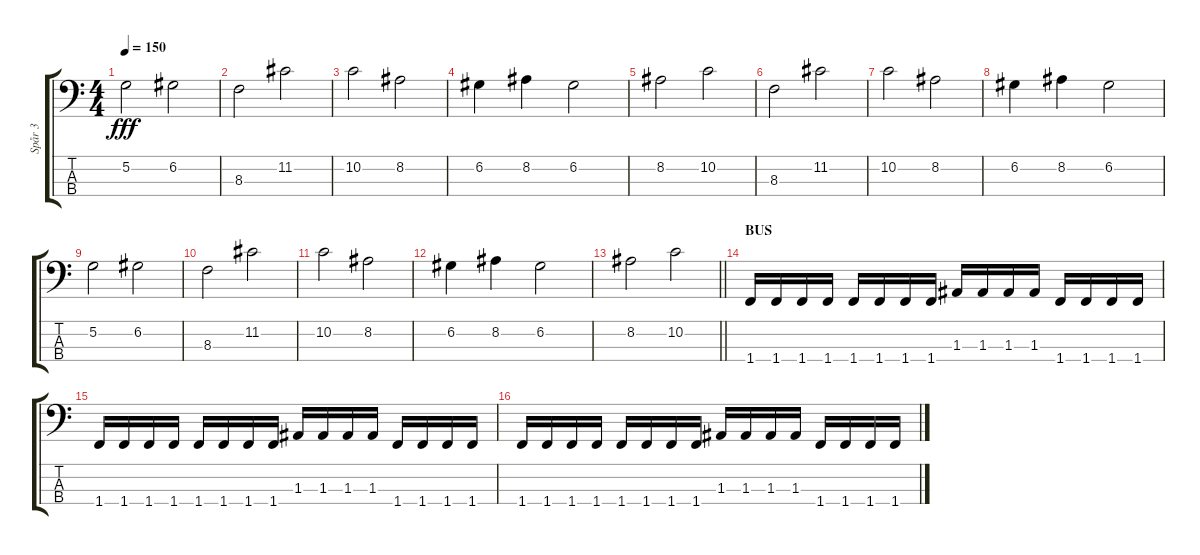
\track ("Spår 3" "Spår 3") {instrument electricbasspick}
\staff {score tabs}
\tuning (G2 D2 A1 E1) {hide}
\ts (4 4)
\tempo 150
\clef f4
\ks c
5.2.2{dy fff} 6.2.2 |
8.3.2 11.2.2 |
10.2.2 8.2.2 |
6.2.4 8.2.4 6.2.2 |
8.2.2 10.2.2 |
8.3.2 11.2.2 |
10.2.2 8.2.2 |
6.2.4 8.2.4 6.2.2 |
5.2.2 6.2.2 |
8.3.2 11.2.2 |
10.2.2 8.2.2 |
6.2.4 8.2.4 6.2.2 |
\barLineRight lightlight
8.2.2 10.2.2 |
\section ("" "BUS")
1.4.16 1.4.16 1.4.16 1.4.16 1.4.16 1.4.16 1.4.16 1.4.16 1.3.16 1.3.16 1.3.16 1.3.16 1.4.16 1.4.16 1.4.16 1.4.16 |
1.4.16 1.4.16 1.4.16 1.4.16 1.4.16 1.4.16 1.4.16 1.4.16 1.3.16 1.3.16 1.3.16 1.3.16 1.4.16 1.4.16 1.4.16 1.4.16 |
1.4.16 1.4.16 1.4.16 1.4.16 1.4.16 1.4.16 1.4.16 1.4.16 1.3.16 1.3.16 1.3.16 1.3.16 1.4.16 1.4.16 1.4.16 1.4.16
